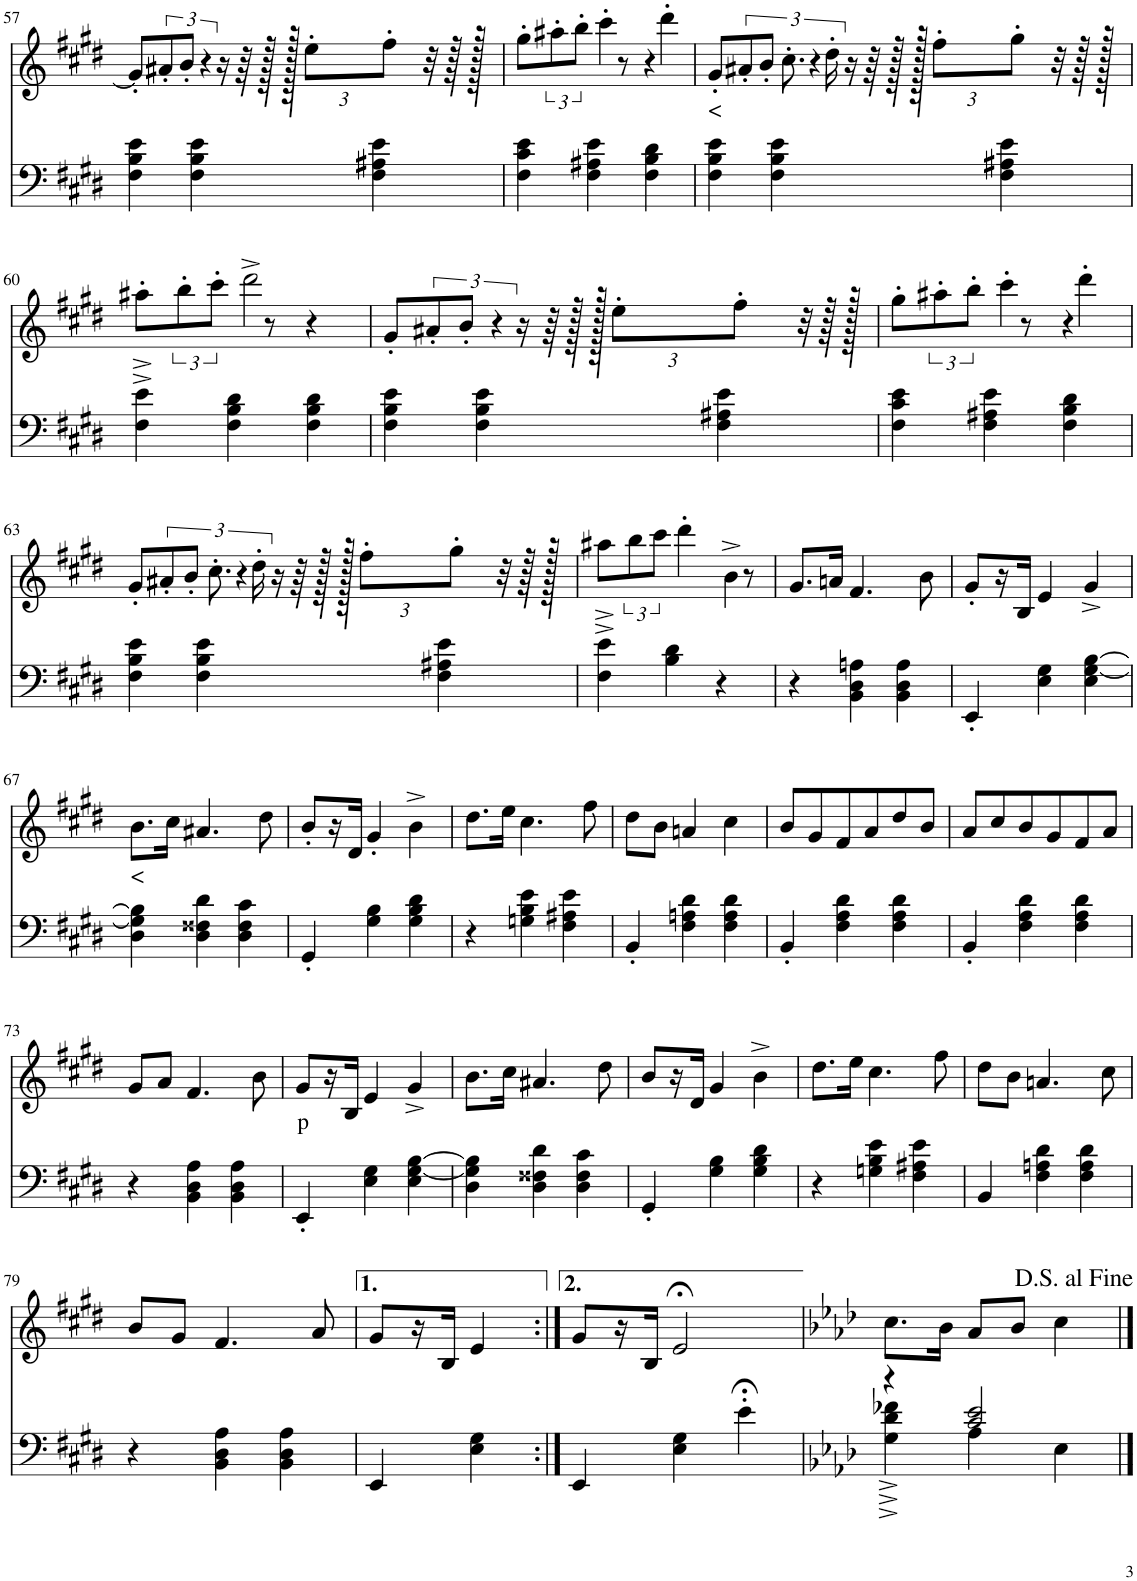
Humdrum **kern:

**kern	**kern	**text
*part2	*part1	*part1
*staff2	*staff1	*staff1
*I"piano	*I"piano	*
*I'Pno	*I'Pno	*
!!LO:PB:g=z
*clefF4	*clefG2	*
*k[f#c#g#d#]	*k[f#c#g#d#]	*
*M3/4	*M3/4	*
=57	=57	=57
4F#\ 4B\ 4e\	8g#'/L]	.
.	12a#X'/	.
.	12b'/J	.
4F#\ 4B\ 4e\	.	.
.	12r	.
.	16r	.
.	12r	.
4F#\ 4A#X\ 4e\	.	.
.	64r	.
.	256r	.
.	1024r	.
*	*Xbrackettup	*
.	12ee'\L	.
.	12ff#'\J	.
.	3072ryy	.
.	32r	.
.	128r	.
.	512r	.
.	1536ryy	.
=58	=58	=58
4F#\ 4c#\ 4e\	8gg#'\L	.
*	*brackettup	*
.	12aa#X'\	.
.	12bb'\J	.
4F#\ 4A#X\ 4e\	.	.
.	4ccc#'\	.
4F#\ 4B\ 4d#\	.	.
.	8r	.
.	4r	.
4.ryy	.	.
.	[24%5ddd#\	.
=59	=59	=59
!	!	!LO:LY:b
4F#\ 4B\ 4e\	8g#'/L	<
.	24ddd#'\]	.
.	12a#X'/	.
4F#\ 4B\ 4e\	12b'/J	.
.	12.cc#'\	.
.	6r	.
4F#\ 4A#X\ 4e\	.	.
.	24dd#'\	.
.	16r	.
.	64r	.
.	256r	.
.	1024r	.
*	*Xbrackettup	*
.	12ff#'\L	.
3072%637ryy	.	.
.	12gg#'\J	.
.	32r	.
.	128r	.
.	512r	.
!!LO:LB:g=z
=60	=60	=60
4F#\^ 4e\^	8aa#X'\L	.
*	*brackettup	*
.	12bb'\	.
.	12ccc#'\J	.
4F#\ 4B\ 4d#\	.	.
.	[12ddd#^\	.
.	8r	.
4F#\ 4B\ 4d#\	4.ddd#\_	.
4.ryy	.	.
.	4r	.
=61	=61	=61
4F#\ 4B\ 4e\	8g#'/L	.
.	24ddd#\]	.
.	12a#X'/	.
4F#\ 4B\ 4e\	12b'/J	.
.	6r	.
4F#\ 4A#X\ 4e\	16r	.
.	64r	.
.	256r	.
.	1024r	.
*	*Xbrackettup	*
.	12ee'\L	.
.	12ff#'\J	.
.	32r	.
3072%125ryy	.	.
.	128r	.
.	512r	.
=62	=62	=62
4F#\ 4c#\ 4e\	8gg#'\L	.
*	*brackettup	*
.	12aa#X'\	.
.	12bb'\J	.
4F#\ 4A#X\ 4e\	.	.
.	4ccc#'\	.
4F#\ 4B\ 4d#\	.	.
.	8r	.
.	4r	.
4.ryy	.	.
.	[24%5ddd#\	.
!!LO:LB:g=z
=63	=63	=63
4F#\ 4B\ 4e\	8g#'/L	.
.	24ddd#'\]	.
.	12a#X'/	.
4F#\ 4B\ 4e\	12b'/J	.
.	12.cc#'\	.
.	6r	.
4F#\ 4A#X\ 4e\	.	.
.	24dd#'\	.
.	16r	.
.	64r	.
.	256r	.
.	1024r	.
*	*Xbrackettup	*
.	12ff#'\L	.
3072%637ryy	.	.
.	12gg#'\J	.
.	32r	.
.	128r	.
.	512r	.
=64	=64	=64
4F#\^ 4e\^	8aa#X\L	.
*	*brackettup	*
.	12bb\	.
.	12ccc#\J	.
4B\ 4d#\	.	.
.	4ddd#'\	.
4r	.	.
.	[24%5b^\	.
8ryy	8r	.
=65	=65	=65
4r	8.g#/L	.
.	24b\]	.
.	16an/Jk	.
4BB\ 4D#\ 4An\	.	.
.	4.f#/	.
4BB\ 4D#\ 4A\	.	.
.	8b\	.
24ryy	.	.
=66	=66	=66
4EE'/	8g#'/L	.
.	16r	.
.	16B/JJ	.
4E\ 4G#\	4e/	.
4E\ [4G#\ [4B\	4g#^/	.
!!LO:LB:g=z
=67	=67	=67
!	!	!LO:LY:b
4D#\ 4G#\] 4B\]	8.b\L	<
.	16cc#\Jk	.
4D#\ 4F##X\ 4d#\	4.a#X/	.
4D#\ 4F##\ 4c#\	.	.
.	8dd#\	.
=68	=68	=68
4GG#'/	8b'/L	.
.	16r	.
.	16d#/JJ	.
4G#\ 4B\	4g#'/	.
4G#\ 4B\ 4d#\	4b^\	.
=69	=69	=69
4r	8.dd#\L	.
.	16ee\Jk	.
4Gn\ 4B\ 4e\	4.cc#\	.
4F#\ 4A#X\ 4e\	.	.
.	8ff#\	.
=70	=70	=70
4BB'/	8dd#\L	.
.	8b\J	.
4F#\ 4An\ 4d#\	4an/	.
4F#\ 4A\ 4d#\	4cc#\	.
=71	=71	=71
4BB'/	8b/L	.
.	8g#/	.
4F#\ 4A\ 4d#\	8f#/	.
.	8a/	.
4F#\ 4A\ 4d#\	8dd#/	.
.	8b/J	.
=72	=72	=72
4BB'/	8a/L	.
.	8cc#/	.
4F#\ 4A\ 4d#\	8b/	.
.	8g#/	.
4F#\ 4A\ 4d#\	8f#/	.
.	8a/J	.
!!LO:LB:g=z
=73	=73	=73
4r	8g#/L	.
.	8a/J	.
4BB\ 4D#\ 4A\	4.f#/	.
4BB\ 4D#\ 4A\	.	.
.	8b\	.
=74	=74	=74
!	!	!LO:LY:b
4EE'/	8g#/L	p
.	16r	.
.	16B/JJ	.
4E\ 4G#\	4e/	.
4E\ [4G#\ [4B\	4g#^/	.
=75	=75	=75
4D#\ 4G#\] 4B\]	8.b\L	.
.	16cc#\Jk	.
4D#\ 4F##X\ 4d#\	4.a#X/	.
4D#\ 4F##\ 4c#\	.	.
.	8dd#\	.
=76	=76	=76
4GG#'/	8b/L	.
.	16r	.
.	16d#/JJ	.
4G#\ 4B\	4g#/	.
4G#\ 4B\ 4d#\	4b^\	.
=77	=77	=77
4r	8.dd#\L	.
.	16ee\Jk	.
4Gn\ 4B\ 4e\	4.cc#\	.
4F#\ 4A#X\ 4e\	.	.
.	8ff#\	.
=78	=78	=78
4BB/	8dd#\L	.
.	8b\J	.
4F#\ 4An\ 4d#\	4.an/	.
4F#\ 4A\ 4d#\	.	.
.	8cc#\	.
!!LO:LB:g=z
=79	=79	=79
4r	8b/L	.
.	8g#/J	.
4BB\ 4D#\ 4A\	4.f#/	.
4BB\ 4D#\ 4A\	.	.
.	8a/	.
=80	=80	=80
4EE/	8g#/L	.
.	16r	.
.	16B/JJ	.
4E\ 4G#\	4e/	.
=80X4:|!	=80X4:|!	=80X4:|!
4EE/	8g#/L	.
.	16r	.
.	16B/JJ	.
4E\ 4G#\	2e;</	.
4e;<'\	.	.
=81	=81	=81
*k[b-e-a-d-]	*k[b-e-a-d-]	*
*^	*	*
4r	4G\^ 4d-\^ 4f-X\^	8.cc\L	.
.	.	16b-\Jk	.
2c/ 2e-/	4A-\	8a-/L	.
.	.	8b-/J	.
.	4E-\	4cc\	.
*v	*v	*	*
==	==	==
*-	*-	*-
